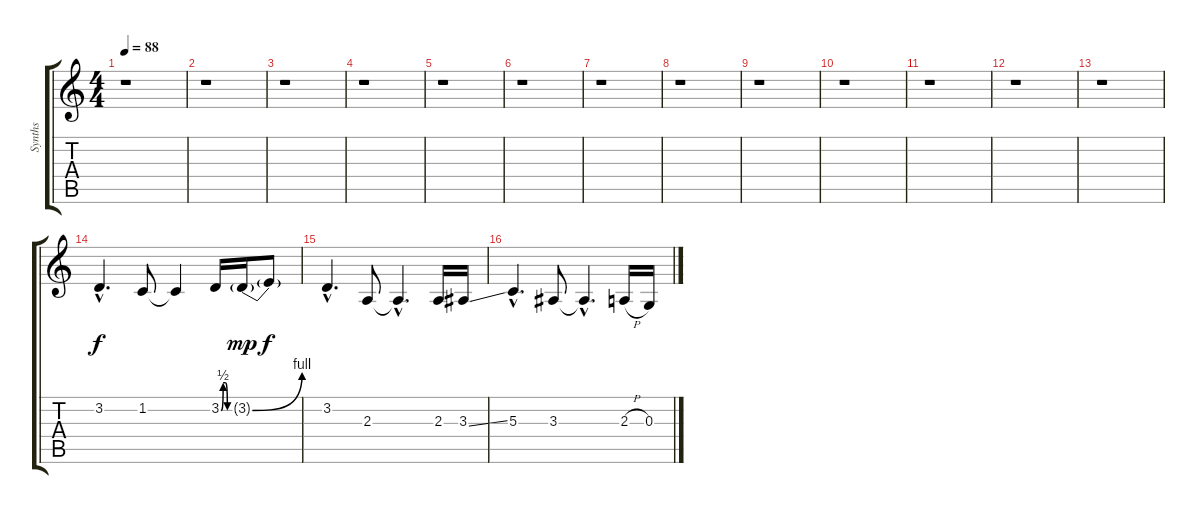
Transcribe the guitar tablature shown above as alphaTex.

\track ("Synths" "Synths") {instrument synthbrass1}
\staff {score tabs}
\tuning (E4 B3 G3 D3 A2 E2) {hide}
\ts (4 4)
\tempo 88
\clef g2
\ks c
r.1{dy f} |
r.1 |
r.1 |
r.1 |
r.1 |
r.1 |
r.1 |
r.1 |
r.1 |
r.1 |
r.1 |
r.1 |
r.1 |
3.2{hac}.4{d} 1.2.8 1.2{t}.4 3.2{be (custom 0 0 15 2 30 2 45 0 60 0)}.16 3.2{be (bend 0 0 60 4) g}.16{dy mp} 3.2{t}.8{dy f} |
3.2{hac}.4{d} 2.3.8 2.3{hac t}.4{d} 2.3.16 3.3{ss}.16 |
5.3{hac}.4{d} 3.3.8 3.3{hac t}.4{d} 2.3{h}.16 0.3.16
